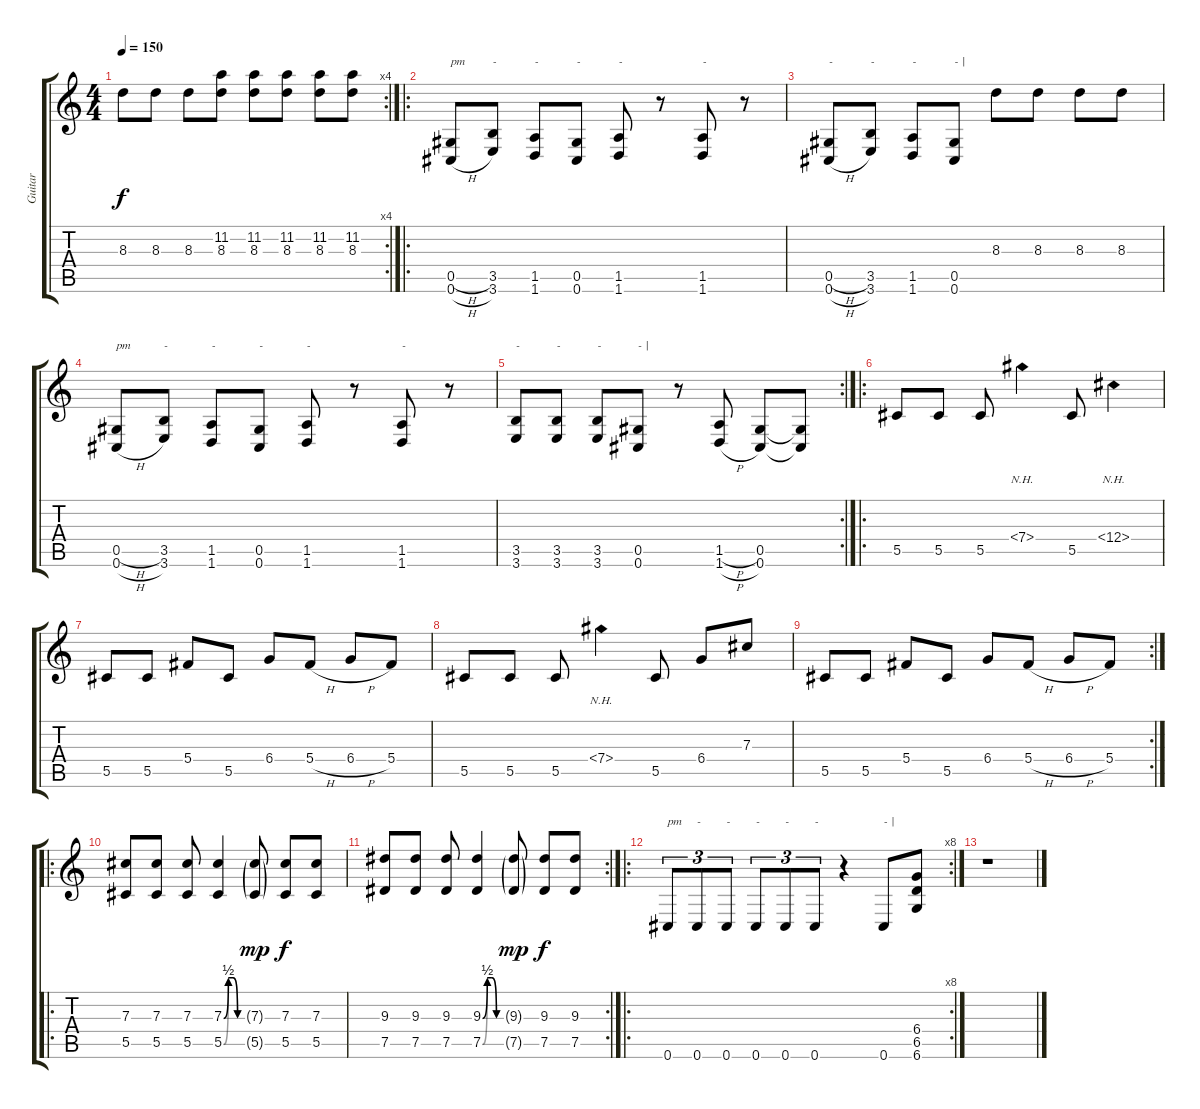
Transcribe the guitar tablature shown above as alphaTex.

\track ("Guitar" "Guitar") {instrument distortionguitar}
\staff {score tabs}
\tuning (Eb4 Bb3 Gb3 Db3 Ab2 Db2) {hide}
\rc 4
\ts (4 4)
\tempo 150
\clef g2
\ks c
8.3.8{dy f} 8.3.8 8.3.8 (11.2 8.3).8 (11.2 8.3).8 (11.2 8.3).8 (11.2 8.3).8 (11.2 8.3).8 |
\ro
(0.5{h} 0.6{h}).8{txt "pm"} (3.5 3.6).8{txt "-"} (1.5 1.6).8{txt "-"} (0.5 0.6).8{txt "-"} (1.5 1.6).8{txt "-"} r.8 (1.5 1.6).8{txt "-"} r.8 |
(0.5{h} 0.6{h}).8{txt "-"} (3.5 3.6).8{txt "-"} (1.5 1.6).8{txt "-"} (0.5 0.6).8{txt "- |"} 8.3.8 8.3.8 8.3.8 8.3.8 |
(0.5{h} 0.6{h}).8{txt "pm"} (3.5 3.6).8{txt "-"} (1.5 1.6).8{txt "-"} (0.5 0.6).8{txt "-"} (1.5 1.6).8{txt "-"} r.8 (1.5 1.6).8{txt "-"} r.8 |
\rc 2
(3.5 3.6).8{txt "-"} (3.5 3.6).8{txt "-"} (3.5 3.6).8{txt "-"} (0.5 0.6).8{txt "- |"} r.8 (1.5{h} 1.6{h}).8 (0.5 0.6).8 (0.5{t} 0.6{t}).8 |
\ro
5.5.8 5.5.8 5.5.8 7.4{nh}.4 5.5.8 6.4{nh}.4 |
5.5.8 5.5.8 5.4.8 5.5.8 6.4.8 5.4{h}.8 6.4{h}.8 5.4.8 |
5.5.8 5.5.8 5.5.8 7.4{nh}.4 5.5.8 6.4.8 7.3.8 |
\rc 2
5.5.8 5.5.8 5.4.8 5.5.8 6.4.8 5.4{h}.8 6.4{h}.8 5.4.8 |
\ro
(7.3 5.5).8 (7.3 5.5).8 (7.3 5.5).8 (7.3{be (custom 0 0 15 2 30 2 45 0 60 0)} 5.5{be (custom 0 0 15 2 30 2 45 0 60 0)}).4 (7.3{g} 5.5{g}).8{dy mp} (7.3 5.5).8{dy f} (7.3 5.5).8 |
\rc 2
(9.3 7.5).8 (9.3 7.5).8 (9.3 7.5).8 (9.3{be (custom 0 0 15 2 30 2 45 0 60 0)} 7.5{be (custom 0 0 15 2 30 2 45 0 60 0)}).4 (9.3{g} 7.5{g}).8{dy mp} (9.3 7.5).8{dy f} (9.3 7.5).8 |
\ro
\rc 8
0.6.8{tu (3 2) txt "pm"} 0.6.8{tu (3 2) txt "-"} 0.6.8{tu (3 2) txt "-"} 0.6.8{tu (3 2) txt "-"} 0.6.8{tu (3 2) txt "-"} 0.6.8{tu (3 2) txt "-"} r.4 0.6.8{txt "- |"} (6.4 6.5 6.6).8 |
r.1
